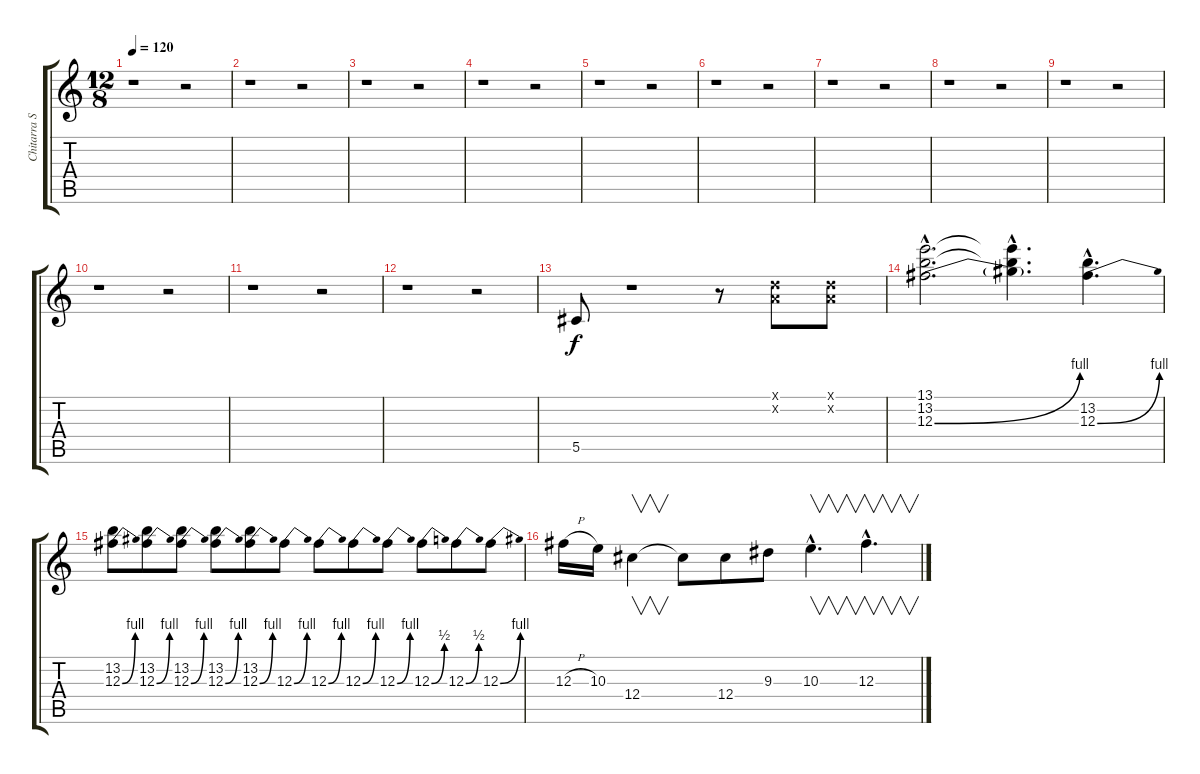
\track ("Chitarra Solista" "Chitarra S") {instrument distortionguitar}
\staff {score tabs}
\tuning (Eb4 Bb3 Gb3 Db3 Ab2 Db2) {hide}
\ts (12 8)
\tempo 120
\clef g2
\ks c
r.1{dy f} r.2 |
r.1 r.2 |
r.1 r.2 |
r.1 r.2 |
r.1 r.2 |
r.1 r.2 |
r.1 r.2 |
r.1 r.2 |
r.1 r.2 |
r.1 r.2 |
r.1 r.2 |
r.1 r.2 |
5.5.8 r.1 r.8 (-1.1{x} -1.2{x}).8 (-1.1{x} -1.2{x}).8 |
(13.1{hac} 13.2{hac} 12.3{be (bend 0 0 60 4) hac}).2{d} (13.1{hac t} 13.2{hac t} 12.3{hac t}).4{d} (13.2{hac} 12.3{be (bend 0 0 60 4) hac}).4{d} |
(13.2 12.3{be (bend 0 0 60 4)}).8 (13.2 12.3{be (bend 0 0 60 4)}).8 (13.2 12.3{be (bend 0 0 60 4)}).8 (13.2 12.3{be (bend 0 0 60 4)}).8 (13.2 12.3{be (bend 0 0 60 4)}).8 12.3{be (bend 0 0 60 4)}.8 12.3{be (bend 0 0 60 4)}.8 12.3{be (bend 0 0 60 4)}.8 12.3{be (bend 0 0 60 4)}.8 12.3{be (bend 0 0 60 2)}.8 12.3{be (bend 0 0 60 2)}.8 12.3{be (bend 0 0 60 4)}.8 |
12.3{h}.16 10.3.16 12.4.4{v} 12.4{t}.8 12.4.8 9.3.8 10.3{hac}.4{v d} 12.3{hac}.4{v d}
